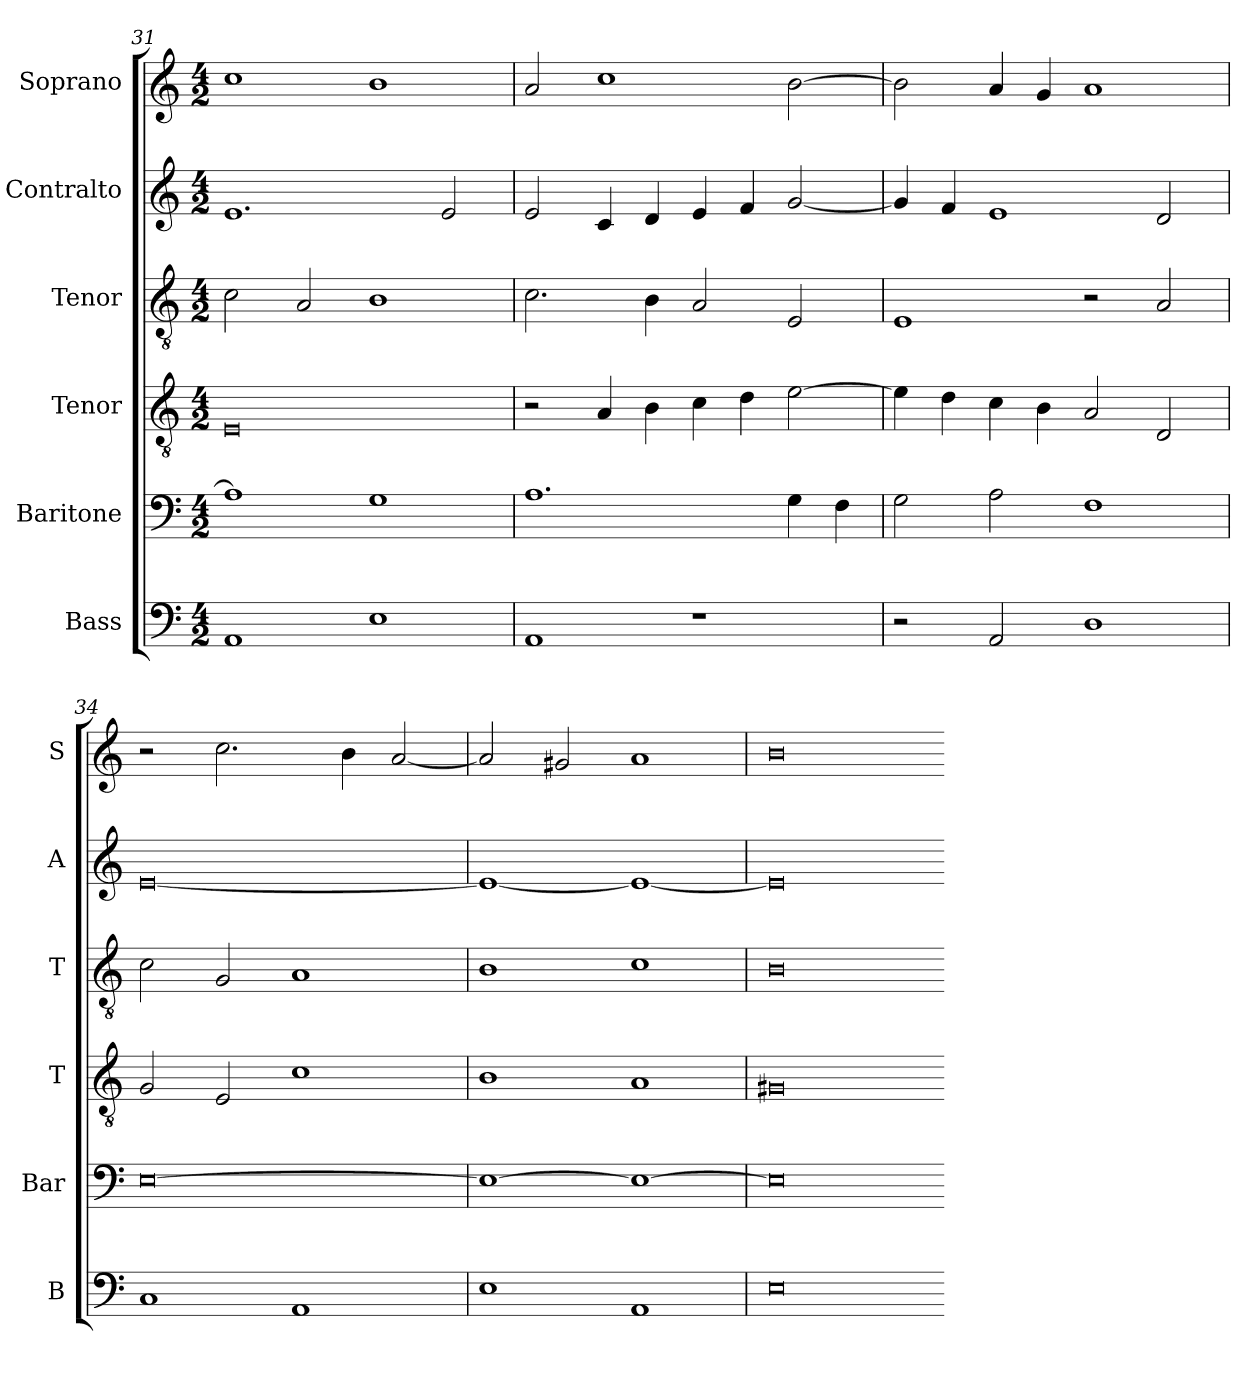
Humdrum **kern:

**kern	**kern	**kern	**kern	**kern	**kern
*part6	*part5	*part4	*part3	*part2	*part1
*staff6	*staff5	*staff4	*staff3	*staff2	*staff1
*I"Bass	*I"Baritone	*I"Tenor	*I"Tenor	*I"Contralto	*I"Soprano
*I'B	*I'Bar	*I'T	*I'T	*I'A	*I'S
*clefF4	*clefF4	*clefGv2	*clefGv2	*clefG2	*clefG2
*k[]	*k[]	*k[]	*k[]	*k[]	*k[]
*E:phr	*E:phr	*E:phr	*E:phr	*E:phr	*E:phr
*M4/2	*M4/2	*M4/2	*M4/2	*M4/2	*M4/2
=31	=31	=31	=31	=31	=31
1AA	1A]	0E	2c	1.e	1cc
.	.	.	2A	.	.
1E	1G	.	1B	.	1b
.	.	.	.	2e	.
=32	=32	=32	=32	=32	=32
1AA	1.A	2r	2.c	2e	2a
.	.	4A	.	4c	1cc
.	.	4B	4B	4d	.
1r	.	4c	2A	4e	.
.	.	4d	.	4f	.
.	4G	[2e	2E	[2g	[2b
.	4F	.	.	.	.
=33	=33	=33	=33	=33	=33
2r	2G	4e]	1E	4g]	2b]
.	.	4d	.	4f	.
2AA	2A	4c	.	1e	4a
.	.	4B	.	.	4g
1D	1F	2A	2r	.	1a
.	.	2D	2A	2d	.
=34	=34	=34	=34	=34	=34
1C	[0E	2G	2c	[0e	2r
.	.	2E	2G	.	2.cc
1AA	.	1c	1A	.	.
.	.	.	.	.	4b
.	.	.	.	.	[2a
=35	=35	=35	=35	=35	=35
1E	1E_	1B	1B	1e_	2a]
.	.	.	.	.	2g#X
1AA	1E_	1A	1c	1e_	1a
=36	=36	=36	=36	=36	=36
0E	0E]	0G#X	0B	0e]	0b
=-	=-	=-	=-	=-	=-
*-	*-	*-	*-	*-	*-
